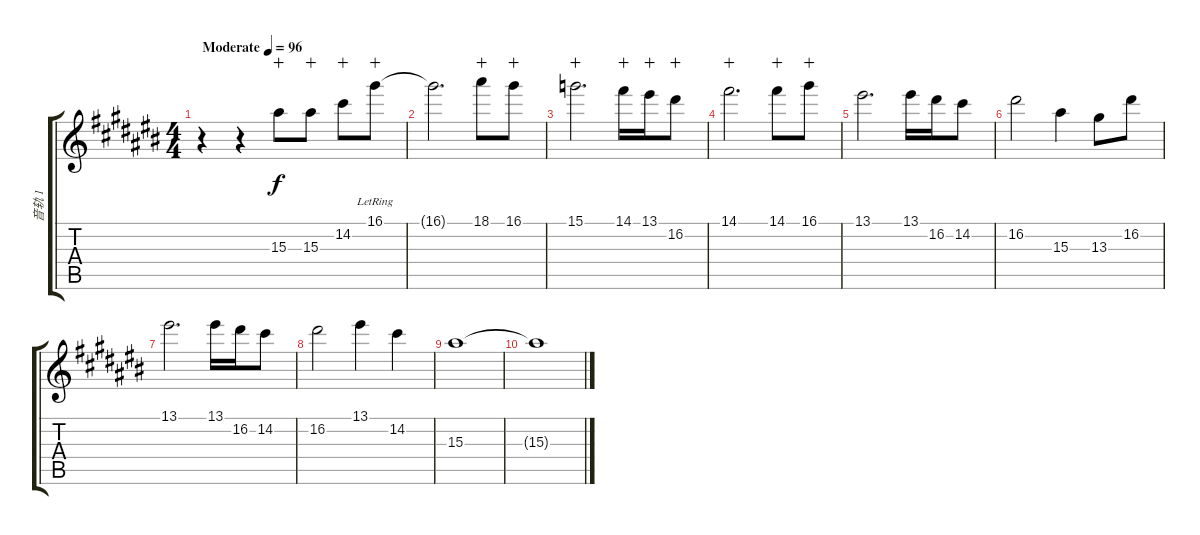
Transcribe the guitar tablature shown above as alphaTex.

\track ("音轨 1" "音轨 1") {instrument distortionguitar}
\staff {score tabs}
\tuning (E4 B3 G3 D3 A2 E2) {hide}
\ts (4 4)
\tempo (96 "Moderate")
\clef g2
\ks c#
r.4{dy f instrument distortionguitar} r.4 15.3.8{wahc} 15.3.8{wahc} 14.2.8{wahc} 16.1{lr}.8{wahc} |
16.1{t}.2{d} 18.1.8{wahc} 16.1.8{wahc} |
15.1.2{d wahc} 14.1.16{wahc} 13.1.16{wahc} 16.2.8{wahc} |
14.1.2{d wahc} 14.1.8{wahc} 16.1.8{wahc} |
13.1.2{d} 13.1.16 16.2.16 14.2.8 |
16.2.2 15.3.4 13.3.8 16.2.8 |
13.1.2{d} 13.1.16 16.2.16 14.2.8 |
16.2.2 13.1.4 14.2.4 |
15.3.1 |
15.3{t}.1
